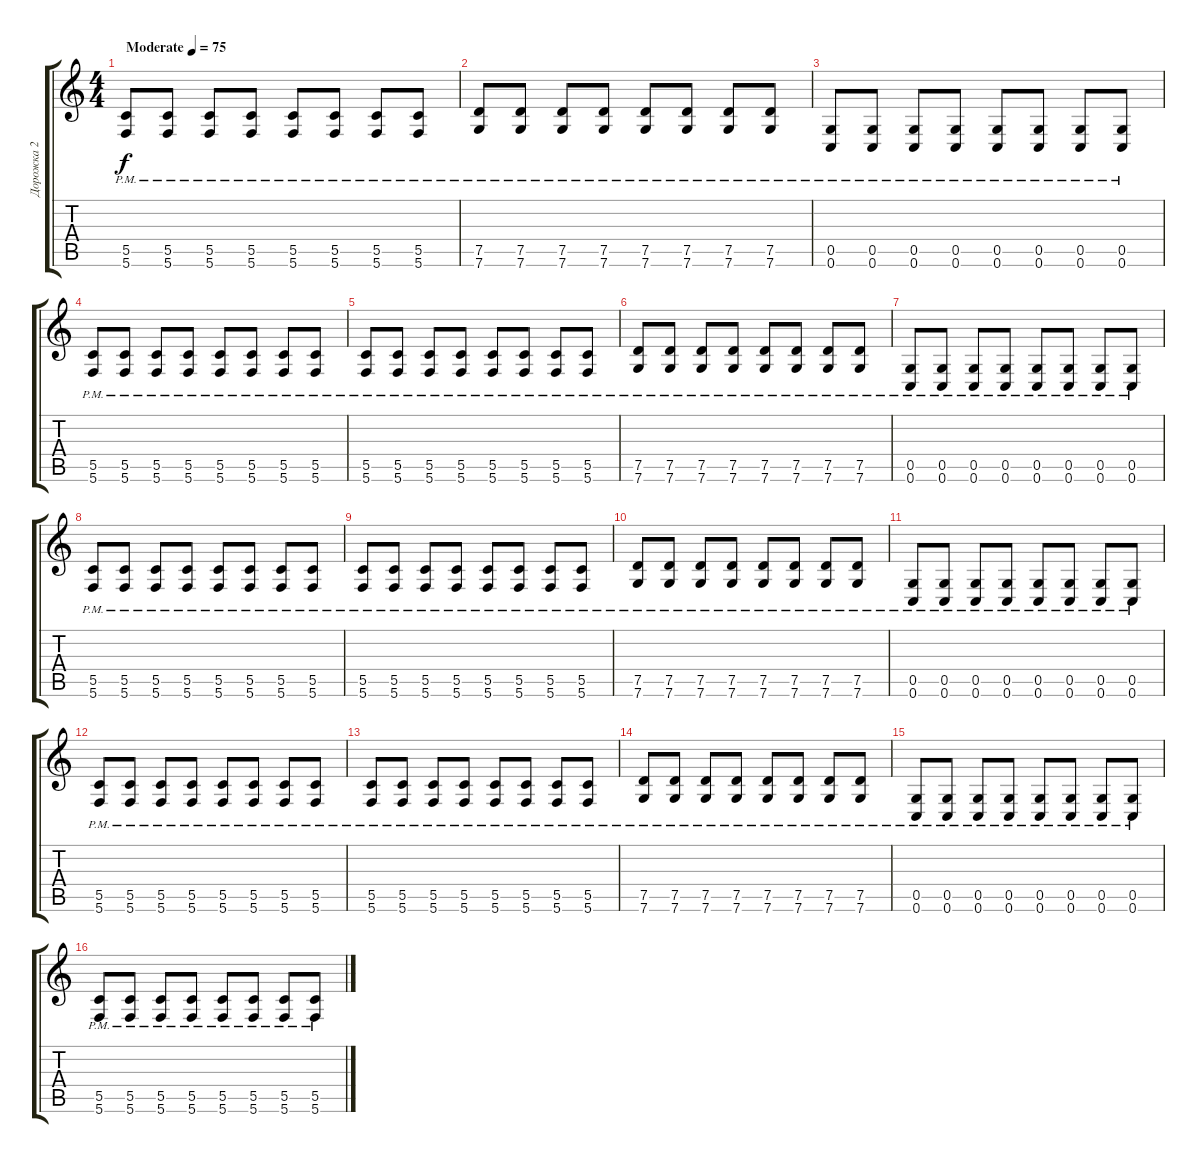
\track ("Дорожка 2" "Дорожка 2") {instrument distortionguitar}
\staff {score tabs}
\tuning (D4 A3 F3 C3 G2 C2) {hide}
\ts (4 4)
\tempo (75 "Moderate")
\clef g2
\ks c
(5.5{pm} 5.6{pm}).8{dy f instrument distortionguitar} (5.5{pm} 5.6{pm}).8 (5.5{pm} 5.6{pm}).8 (5.5{pm} 5.6{pm}).8 (5.5{pm} 5.6{pm}).8 (5.5{pm} 5.6{pm}).8 (5.5{pm} 5.6{pm}).8 (5.5{pm} 5.6{pm}).8 |
(7.5{pm} 7.6{pm}).8 (7.5{pm} 7.6{pm}).8 (7.5{pm} 7.6{pm}).8 (7.5{pm} 7.6{pm}).8 (7.5{pm} 7.6{pm}).8 (7.5{pm} 7.6{pm}).8 (7.5{pm} 7.6{pm}).8 (7.5{pm} 7.6{pm}).8 |
(0.5{pm} 0.6{pm}).8 (0.5{pm} 0.6{pm}).8 (0.5{pm} 0.6{pm}).8 (0.5{pm} 0.6{pm}).8 (0.5{pm} 0.6{pm}).8 (0.5{pm} 0.6{pm}).8 (0.5{pm} 0.6{pm}).8 (0.5{pm} 0.6{pm}).8 |
(5.5{pm} 5.6{pm}).8 (5.5{pm} 5.6{pm}).8 (5.5{pm} 5.6{pm}).8 (5.5{pm} 5.6{pm}).8 (5.5{pm} 5.6{pm}).8 (5.5{pm} 5.6{pm}).8 (5.5{pm} 5.6{pm}).8 (5.5{pm} 5.6{pm}).8 |
(5.5{pm} 5.6{pm}).8 (5.5{pm} 5.6{pm}).8 (5.5{pm} 5.6{pm}).8 (5.5{pm} 5.6{pm}).8 (5.5{pm} 5.6{pm}).8 (5.5{pm} 5.6{pm}).8 (5.5{pm} 5.6{pm}).8 (5.5{pm} 5.6{pm}).8 |
(7.5{pm} 7.6{pm}).8 (7.5{pm} 7.6{pm}).8 (7.5{pm} 7.6{pm}).8 (7.5{pm} 7.6{pm}).8 (7.5{pm} 7.6{pm}).8 (7.5{pm} 7.6{pm}).8 (7.5{pm} 7.6{pm}).8 (7.5{pm} 7.6{pm}).8 |
(0.5{pm} 0.6{pm}).8 (0.5{pm} 0.6{pm}).8 (0.5{pm} 0.6{pm}).8 (0.5{pm} 0.6{pm}).8 (0.5{pm} 0.6{pm}).8 (0.5{pm} 0.6{pm}).8 (0.5{pm} 0.6{pm}).8 (0.5{pm} 0.6{pm}).8 |
(5.5{pm} 5.6{pm}).8 (5.5{pm} 5.6{pm}).8 (5.5{pm} 5.6{pm}).8 (5.5{pm} 5.6{pm}).8 (5.5{pm} 5.6{pm}).8 (5.5{pm} 5.6{pm}).8 (5.5{pm} 5.6{pm}).8 (5.5{pm} 5.6{pm}).8 |
(5.5{pm} 5.6{pm}).8 (5.5{pm} 5.6{pm}).8 (5.5{pm} 5.6{pm}).8 (5.5{pm} 5.6{pm}).8 (5.5{pm} 5.6{pm}).8 (5.5{pm} 5.6{pm}).8 (5.5{pm} 5.6{pm}).8 (5.5{pm} 5.6{pm}).8 |
(7.5{pm} 7.6{pm}).8 (7.5{pm} 7.6{pm}).8 (7.5{pm} 7.6{pm}).8 (7.5{pm} 7.6{pm}).8 (7.5{pm} 7.6{pm}).8 (7.5{pm} 7.6{pm}).8 (7.5{pm} 7.6{pm}).8 (7.5{pm} 7.6{pm}).8 |
(0.5{pm} 0.6{pm}).8 (0.5{pm} 0.6{pm}).8 (0.5{pm} 0.6{pm}).8 (0.5{pm} 0.6{pm}).8 (0.5{pm} 0.6{pm}).8 (0.5{pm} 0.6{pm}).8 (0.5{pm} 0.6{pm}).8 (0.5{pm} 0.6{pm}).8 |
(5.5{pm} 5.6{pm}).8 (5.5{pm} 5.6{pm}).8 (5.5{pm} 5.6{pm}).8 (5.5{pm} 5.6{pm}).8 (5.5{pm} 5.6{pm}).8 (5.5{pm} 5.6{pm}).8 (5.5{pm} 5.6{pm}).8 (5.5{pm} 5.6{pm}).8 |
(5.5{pm} 5.6{pm}).8 (5.5{pm} 5.6{pm}).8 (5.5{pm} 5.6{pm}).8 (5.5{pm} 5.6{pm}).8 (5.5{pm} 5.6{pm}).8 (5.5{pm} 5.6{pm}).8 (5.5{pm} 5.6{pm}).8 (5.5{pm} 5.6{pm}).8 |
(7.5{pm} 7.6{pm}).8 (7.5{pm} 7.6{pm}).8 (7.5{pm} 7.6{pm}).8 (7.5{pm} 7.6{pm}).8 (7.5{pm} 7.6{pm}).8 (7.5{pm} 7.6{pm}).8 (7.5{pm} 7.6{pm}).8 (7.5{pm} 7.6{pm}).8 |
(0.5{pm} 0.6{pm}).8 (0.5{pm} 0.6{pm}).8 (0.5{pm} 0.6{pm}).8 (0.5{pm} 0.6{pm}).8 (0.5{pm} 0.6{pm}).8 (0.5{pm} 0.6{pm}).8 (0.5{pm} 0.6{pm}).8 (0.5{pm} 0.6{pm}).8 |
(5.5{pm} 5.6{pm}).8 (5.5{pm} 5.6{pm}).8 (5.5{pm} 5.6{pm}).8 (5.5{pm} 5.6{pm}).8 (5.5{pm} 5.6{pm}).8 (5.5{pm} 5.6{pm}).8 (5.5{pm} 5.6{pm}).8 (5.5{pm} 5.6{pm}).8
